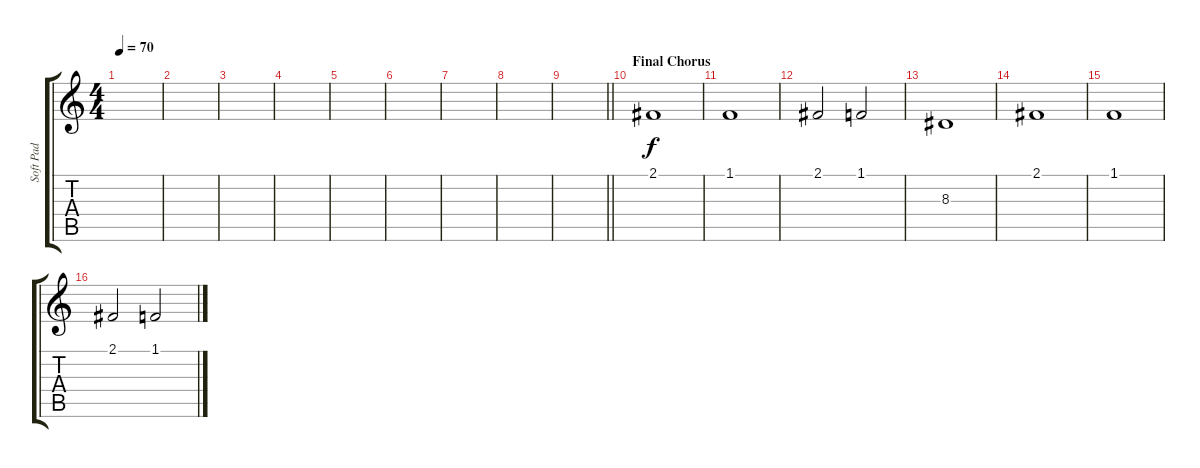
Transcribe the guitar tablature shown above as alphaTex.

\track ("Soft Pad" "Soft Pad") {instrument fx6goblins}
\staff {score tabs}
\tuning (E4 B3 G3 D3 A2 E2) {hide}
\ts (4 4)
\tempo 70
\clef g2
\ks c
|
|
|
|
|
|
|
|
\barLineRight lightlight
|
\section ("" "Final Chorus")
2.1.1 |
1.1.1 |
2.1.2 1.1.2 |
8.3.1 |
2.1.1 |
1.1.1 |
2.1.2 1.1.2
